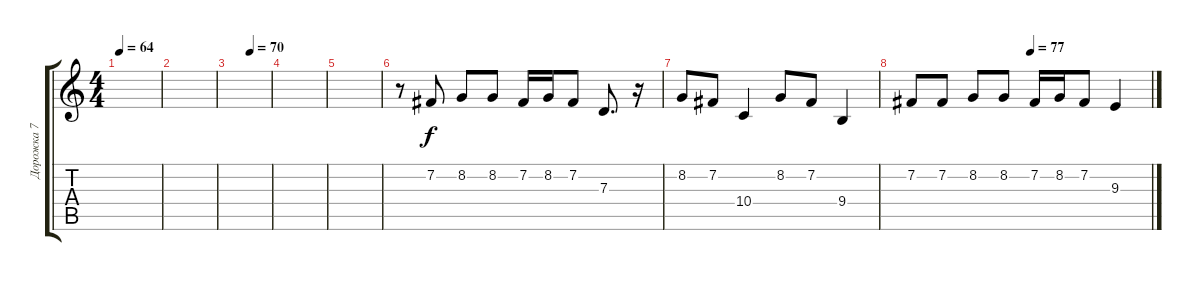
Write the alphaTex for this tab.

\track ("Дорожка 7" "Дорожка 7") {instrument piccolo}
\staff {score tabs}
\tuning (E4 B3 G3 D3 A2 E2) {hide}
\ts (4 4)
\tempo 64
\clef g2
\ks c
|
|
\tempo (70 0.5)
|
|
|
r.8 7.2.8 8.2.8 8.2.8 7.2.16 8.2.16 7.2.8 7.3.8{d} r.16 |
8.2.8 7.2.8 10.4.4 8.2.8 7.2.8 9.4.4 |
\tempo (77 0.5)
7.2.8 7.2.8 8.2.8 8.2.8 7.2.16 8.2.16 7.2.8 9.3.4
